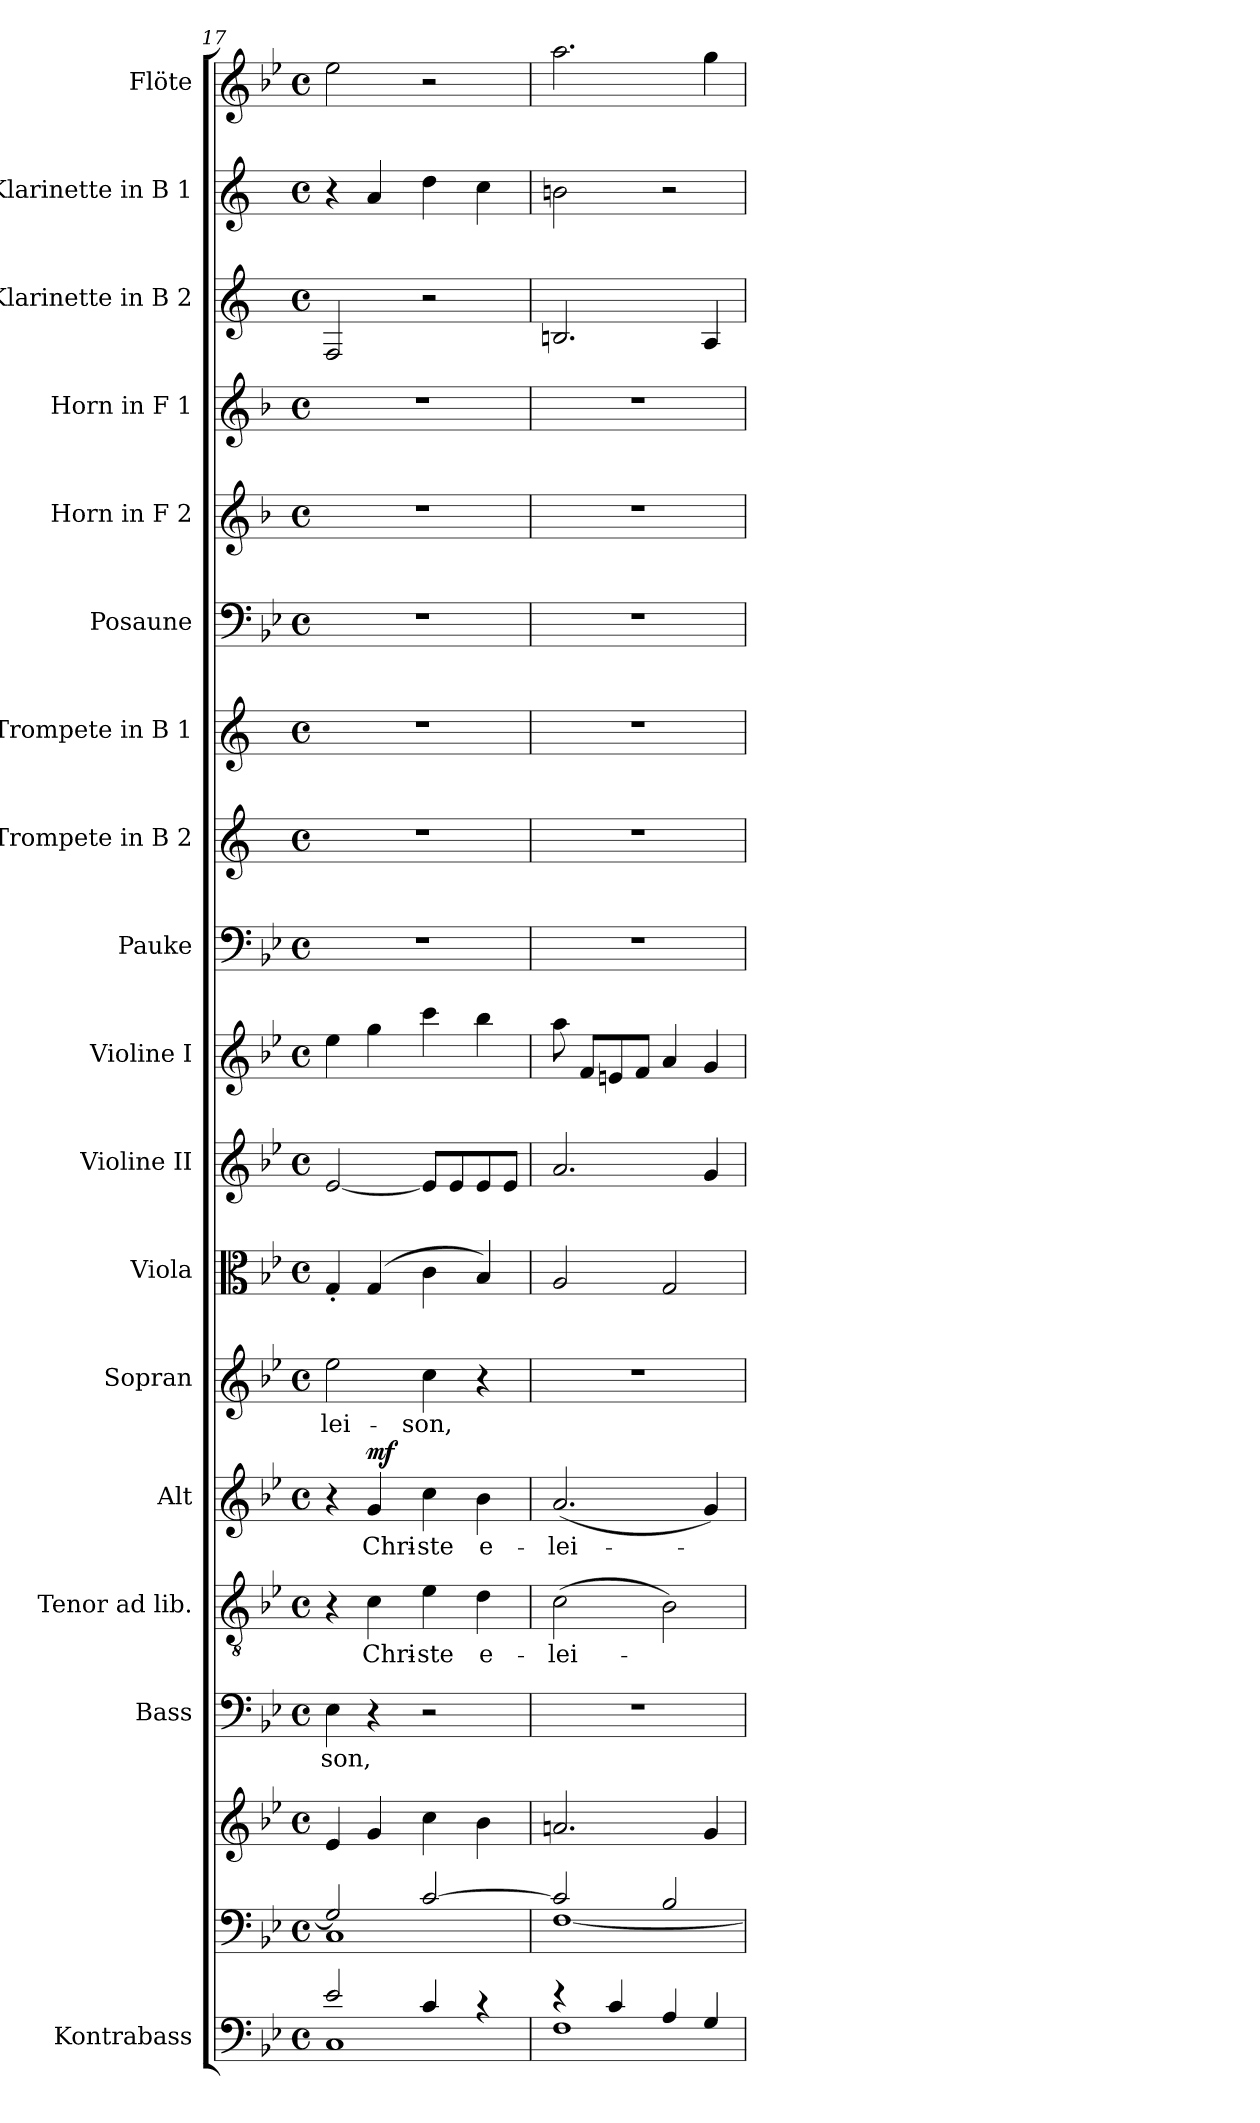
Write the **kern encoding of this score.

**kern	**kern	**kern	**kern	**text	**kern	**text	**kern	**text	**dynam	**kern	**text	**kern	**kern	**kern	**kern	**kern	**kern	**kern	**kern	**kern	**kern	**kern	**kern
*part18	*part17	*part17	*part16	*part16	*part15	*part15	*part14	*part14	*part14	*part13	*part13	*part12	*part11	*part10	*part9	*part8	*part7	*part6	*part5	*part4	*part3	*part2	*part1
*staff19	*staff18	*staff17	*staff16	*staff16	*staff15	*staff15	*staff14	*staff14	*staff14	*staff13	*staff13	*staff12	*staff11	*staff10	*staff9	*staff8	*staff7	*staff6	*staff5	*staff4	*staff3	*staff2	*staff1
*I"Kontrabass	*	*	*I"Bass	*	*I"Tenor ad lib.	*	*I"Alt	*	*	*I"Sopran	*	*I"Viola	*I"Violine II	*I"Violine I	*I"Pauke	*I"Trompete in B 2	*I"Trompete in B 1	*I"Posaune	*I"Horn in F 2	*I"Horn in F 1	*I"Klarinette in B 2	*I"Klarinette in B 1	*I"Flöte
*I'Kb.	*	*	*I'B	*	*I'T	*	*I'A	*	*	*I'S	*	*I'Vla.	*I'Vl. II	*I'Vl. I	*I'Pk.	*	*	*I'Pos.	*I'Hrn. 2	*I'Hrn. 1	*	*	*I'Fl.
!!LO:PB:g=z
*clefF4	*clefF4	*clefG2	*clefF4	*	*clefGv2	*	*clefG2	*	*	*clefG2	*	*clefC3	*clefG2	*clefG2	*clefF4	*clefG2	*clefG2	*clefF4	*clefG2	*clefG2	*clefG2	*clefG2	*clefG2
*ITrd7c12	*	*	*	*	*	*	*	*	*	*	*	*	*	*	*	*ITrd1c2	*ITrd1c2	*	*ITrd4c7	*ITrd4c7	*ITrd1c2	*ITrd1c2	*
*k[b-e-]	*k[b-e-]	*k[b-e-]	*k[b-e-]	*	*k[b-e-]	*	*k[b-e-]	*	*	*k[b-e-]	*	*k[b-e-]	*k[b-e-]	*k[b-e-]	*k[b-e-]	*k[b-e-]	*k[b-e-]	*k[b-e-]	*k[b-e-]	*k[b-e-]	*k[b-e-]	*k[b-e-]	*k[b-e-]
*B-:	*B-:	*B-:	*B-:	*	*B-:	*	*B-:	*	*	*B-:	*	*B-:	*B-:	*B-:	*B-:	*B-:	*B-:	*B-:	*B-:	*B-:	*B-:	*B-:	*B-:
*M4/4	*M4/4	*M4/4	*M4/4	*	*M4/4	*	*M4/4	*	*	*M4/4	*	*M4/4	*M4/4	*M4/4	*M4/4	*M4/4	*M4/4	*M4/4	*M4/4	*M4/4	*M4/4	*M4/4	*M4/4
*met(c)	*met(c)	*met(c)	*met(c)	*	*met(c)	*	*met(c)	*	*	*met(c)	*	*met(c)	*met(c)	*met(c)	*met(c)	*met(c)	*met(c)	*met(c)	*met(c)	*met(c)	*met(c)	*met(c)	*met(c)
=17	=17	=17	=17	=17	=17	=17	=17	=17	=17	=17	=17	=17	=17	=17	=17	=17	=17	=17	=17	=17	=17	=17	=17
*^	*^	*	*	*	*	*	*	*	*	*	*	*	*	*	*	*	*	*	*	*	*	*	*
!	!	!	!	!	!	!LO:LY:b	!	!	!	!	!	!	!LO:LY:b	!	!	!	!	!	!	!	!	!	!	!	!
2E-/	1CC	2G/]	1C	4e-/	4E-\	-son,	4r	.	4r	.	.	2ee-\	-lei-	4G'</	[2e-/	4ee-\	1r	1r	1r	1r	1r	1r	2E-/	4r	2ee-\
!	!	!	!	!	!	!	!	!LO:LY:b	!	!LO:LY:b	!LO:DY:a	!	!	!	!	!	!	!	!	!	!	!	!	!	!
.	.	.	.	4g/	4r	.	4c\	Chri-	4g/	Chri-	mf	.	.	(4G/	.	4gg\	.	.	.	.	.	.	.	4g/	.
!	!	!	!	!	!	!	!	!LO:LY:b	!	!LO:LY:b	!	!	!LO:LY:b	!	!	!	!	!	!	!	!	!	!	!	!
4C/	.	[>2c/	.	4cc\	2r	.	4e-\	-ste	4cc\	-ste	.	4cc\	-son,	4c\	8e-/L]	4ccc\	.	.	.	.	.	.	2r	4cc\	2r
.	.	.	.	.	.	.	.	.	.	.	.	.	.	.	8e-/	.	.	.	.	.	.	.	.	.	.
!	!	!	!	!	!	!	!	!LO:LY:b	!	!LO:LY:b	!	!	!	!	!	!	!	!	!	!	!	!	!	!	!
4rc	.	.	.	4b-\	.	.	4d\	e-	4b-\	e-	.	4r	.	4B-/)	8e-/	4bb-\	.	.	.	.	.	.	.	4b-\	.
.	.	.	.	.	.	.	.	.	.	.	.	.	.	.	8e-/J	.	.	.	.	.	.	.	.	.	.
=18	=18	=18	=18	=18	=18	=18	=18	=18	=18	=18	=18	=18	=18	=18	=18	=18	=18	=18	=18	=18	=18	=18	=18	=18	=18
!	!	!	!	!	!	!	!	!LO:LY:b	!	!LO:LY:b	!	!	!	!	!	!	!	!	!	!	!	!	!	!	!
4rd	1FF	2c/]	[<1F	2.an/	1r	.	(>2c\	-lei-	(<2.a/	-lei-	.	1r	.	2A/	2.a/	8aa\	1r	1r	1r	1r	1r	1r	2.An/	2an\	2.aa\
.	.	.	.	.	.	.	.	.	.	.	.	.	.	.	.	8f/L	.	.	.	.	.	.	.	.	.
4C/	.	.	.	.	.	.	.	.	.	.	.	.	.	.	.	8en/	.	.	.	.	.	.	.	.	.
.	.	.	.	.	.	.	.	.	.	.	.	.	.	.	.	8f/J	.	.	.	.	.	.	.	.	.
4AA/	.	2B-/	.	.	.	.	2B-\)	.	.	.	.	.	.	2G/	.	4a/	.	.	.	.	.	.	.	2r	.
4GG/	.	.	.	4g/	.	.	.	.	4g/)	.	.	.	.	.	4g/	4g/	.	.	.	.	.	.	4G/	.	4gg\
*v	*v	*	*	*	*	*	*	*	*	*	*	*	*	*	*	*	*	*	*	*	*	*	*	*	*
*	*v	*v	*	*	*	*	*	*	*	*	*	*	*	*	*	*	*	*	*	*	*	*	*	*
=	=	=	=	=	=	=	=	=	=	=	=	=	=	=	=	=	=	=	=	=	=	=	=
*-	*-	*-	*-	*-	*-	*-	*-	*-	*-	*-	*-	*-	*-	*-	*-	*-	*-	*-	*-	*-	*-	*-	*-
